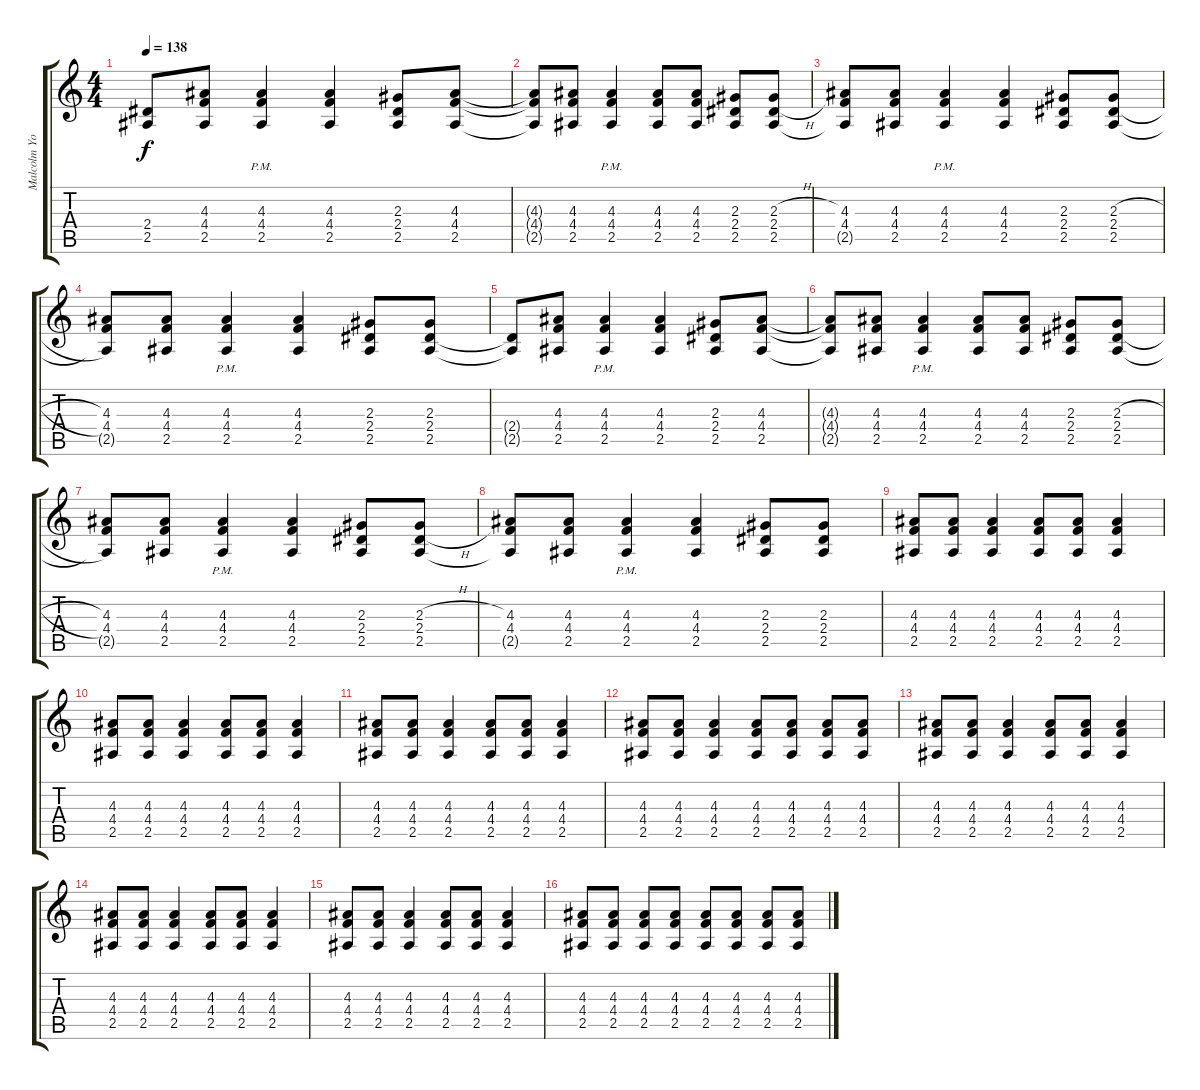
\track ("Malcolm Young" "Malcolm Yo") {instrument distortionguitar}
\staff {score tabs}
\tuning (Eb4 Bb3 Gb3 Db3 Ab2 Eb2) {hide}
\ts (4 4)
\tempo 138
\clef g2
\ks c
(2.4{t} 2.5{t}).8{dy f} (4.3 4.4 2.5).8 (4.3{pm} 4.4{pm} 2.5{pm}).4 (4.3 4.4 2.5).4 (2.3 2.4 2.5).8 (4.3 4.4 2.5).8 |
(4.3{t} 4.4{t} 2.5{t}).8 (4.3 4.4 2.5).8 (4.3{pm} 4.4{pm} 2.5{pm}).4 (4.3 4.4 2.5).8 (4.3 4.4 2.5).8 (2.3 2.4 2.5).8 (2.3{h} 2.4{h} 2.5).8 |
(4.3 4.4 2.5{t}).8 (4.3 4.4 2.5).8 (4.3{pm} 4.4{pm} 2.5{pm}).4 (4.3 4.4 2.5).4 (2.3 2.4 2.5).8 (2.3{h} 2.4{h} 2.5).8 |
(4.3 4.4 2.5{t}).8 (4.3 4.4 2.5).8 (4.3{pm} 4.4{pm} 2.5{pm}).4 (4.3 4.4 2.5).4 (2.3 2.4 2.5).8 (2.3 2.4 2.5).8 |
(2.4{t} 2.5{t}).8 (4.3 4.4 2.5).8 (4.3{pm} 4.4{pm} 2.5{pm}).4 (4.3 4.4 2.5).4 (2.3 2.4 2.5).8 (4.3 4.4 2.5).8 |
(4.3{t} 4.4{t} 2.5{t}).8 (4.3 4.4 2.5).8 (4.3{pm} 4.4{pm} 2.5{pm}).4 (4.3 4.4 2.5).8 (4.3 4.4 2.5).8 (2.3 2.4 2.5).8 (2.3{h} 2.4{h} 2.5).8 |
(4.3 4.4 2.5{t}).8 (4.3 4.4 2.5).8 (4.3{pm} 4.4{pm} 2.5{pm}).4 (4.3 4.4 2.5).4 (2.3 2.4 2.5).8 (2.3{h} 2.4{h} 2.5).8 |
(4.3 4.4 2.5{t}).8 (4.3 4.4 2.5).8 (4.3{pm} 4.4{pm} 2.5{pm}).4 (4.3 4.4 2.5).4 (2.3 2.4 2.5).8 (2.3 2.4 2.5).8 |
(4.3 4.4 2.5).8 (4.3 4.4 2.5).8 (4.3 4.4 2.5).4 (4.3 4.4 2.5).8 (4.3 4.4 2.5).8 (4.3 4.4 2.5).4 |
(4.3 4.4 2.5).8 (4.3 4.4 2.5).8 (4.3 4.4 2.5).4 (4.3 4.4 2.5).8 (4.3 4.4 2.5).8 (4.3 4.4 2.5).4 |
(4.3 4.4 2.5).8 (4.3 4.4 2.5).8 (4.3 4.4 2.5).4 (4.3 4.4 2.5).8 (4.3 4.4 2.5).8 (4.3 4.4 2.5).4 |
(4.3 4.4 2.5).8 (4.3 4.4 2.5).8 (4.3 4.4 2.5).4 (4.3 4.4 2.5).8 (4.3 4.4 2.5).8 (4.3 4.4 2.5).8 (4.3 4.4 2.5).8 |
(4.3 4.4 2.5).8 (4.3 4.4 2.5).8 (4.3 4.4 2.5).4 (4.3 4.4 2.5).8 (4.3 4.4 2.5).8 (4.3 4.4 2.5).4 |
(4.3 4.4 2.5).8 (4.3 4.4 2.5).8 (4.3 4.4 2.5).4 (4.3 4.4 2.5).8 (4.3 4.4 2.5).8 (4.3 4.4 2.5).4 |
(4.3 4.4 2.5).8 (4.3 4.4 2.5).8 (4.3 4.4 2.5).4 (4.3 4.4 2.5).8 (4.3 4.4 2.5).8 (4.3 4.4 2.5).4 |
(4.3 4.4 2.5).8 (4.3 4.4 2.5).8 (4.3 4.4 2.5).8 (4.3 4.4 2.5).8 (4.3 4.4 2.5).8 (4.3 4.4 2.5).8 (4.3 4.4 2.5).8 (4.3 4.4 2.5).8
